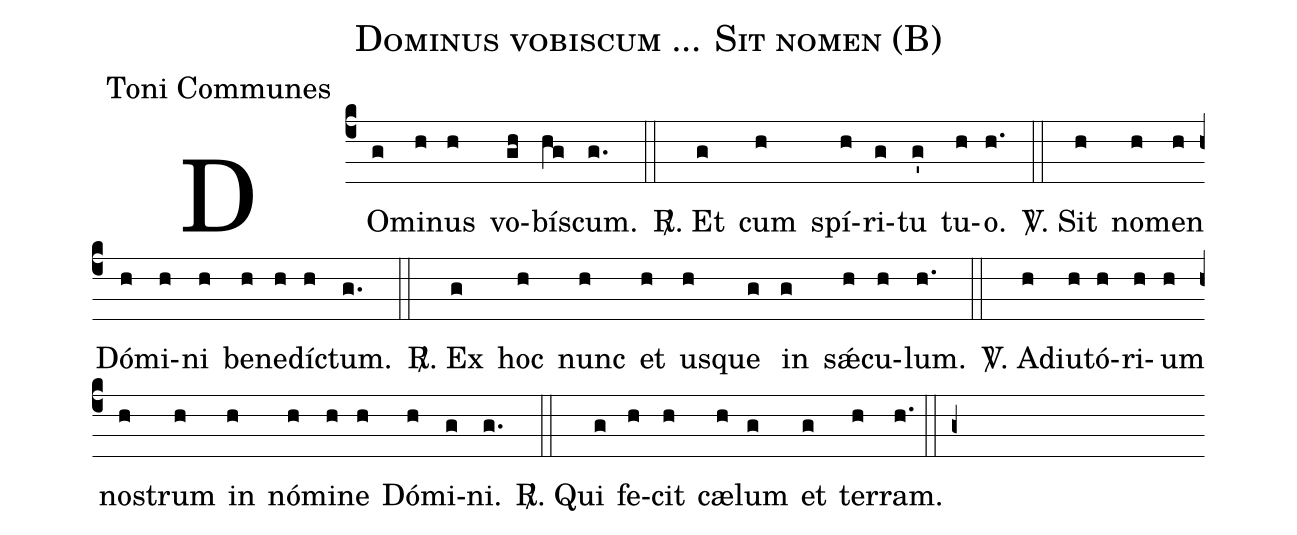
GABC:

name:Dominus vobiscum ... Sit nomen (B);
office-part:Toni Communes;
%%
(c4) DO(g)mi(h)nus(h) vo(gh)bís(hg)cum.(g.) (::)
<sp>R/</sp>. Et(g) cum(h) spí(h)ri(g)tu(g') tu(h)o.(h.) (::)
<sp>V/</sp>. Sit(h) no(h)men(h) Dó(h)mi(h)ni(h) be(h)ne(h)dí(h)ctum.(g.) (::)
<sp>R/</sp>. Ex(g) hoc(h) nunc(h) et(h) us(h)que(g) in(g) sǽ(h)cu(h)lum.(h.) (::)
<sp>V/</sp>. Ad(h)iu(h)tó(h)ri(h)um(h) no(h)strum(h) in(h) nó(h)mi(h)ne(h) Dó(h)mi(g)ni.(g.) (::)
<sp>R/</sp>. Qui(g) fe(h)cit(h) cæ(h)lum(g) et(g) ter(h)ram.(h.) (::) (g+)
